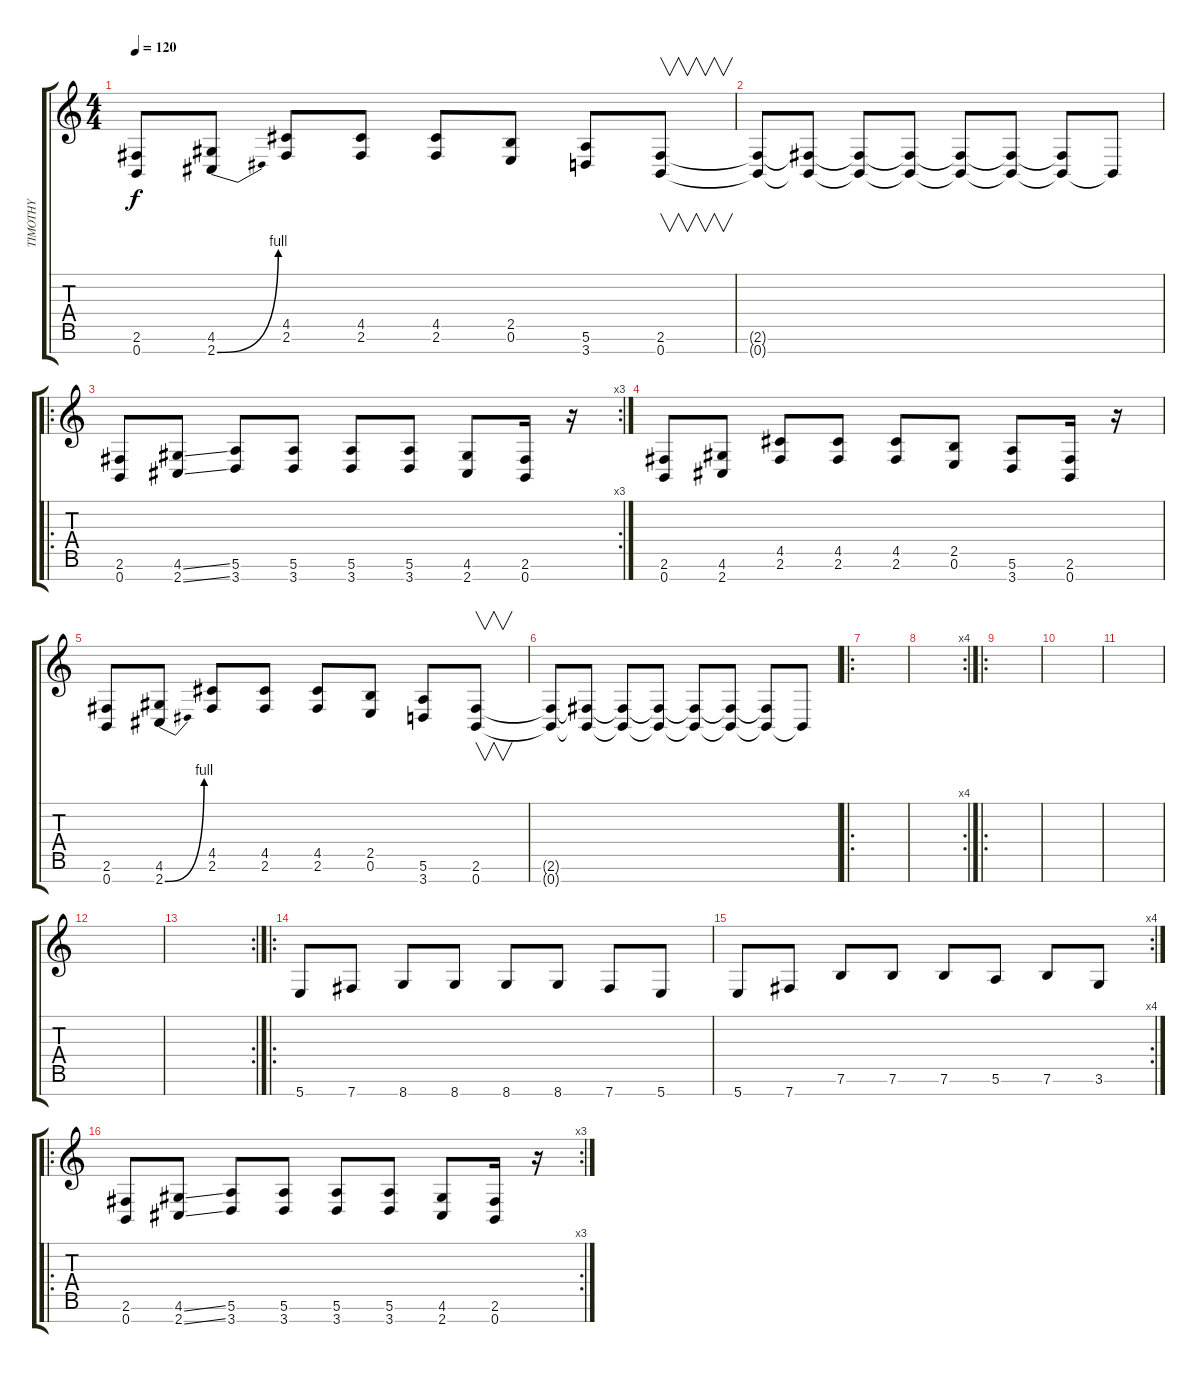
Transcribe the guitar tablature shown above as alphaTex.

\track ("TIMOTHY" "TIMOTHY") {instrument distortionguitar}
\staff {score tabs}
\tuning (E4 B3 G3 D3 A2 E2 B1) {hide}
\ts (4 4)
\tempo 120
\clef g2
\ks c
(2.6 0.7).8{dy f} (4.6 2.7{be (bend 0 0 60 4)}).8 (4.5 2.6).8 (4.5 2.6).8 (4.5 2.6).8 (2.5 0.6).8 (5.6 3.7).8 (2.6 0.7).8{v} |
(2.6{t} 0.7{t}).8 (2.6{t} 0.7{t}).8 (2.6{t} 0.7{t}).8 (2.6{t} 0.7{t}).8 (2.6{t} 0.7{t}).8 (2.6{t} 0.7{t}).8 (2.6{t} 0.7{t}).8 0.7{t}.8 |
\ro
\rc 3
(2.6 0.7).8 (4.6{ss} 2.7{ss}).8 (5.6 3.7).8 (5.6 3.7).8 (5.6 3.7).8 (5.6 3.7).8 (4.6 2.7).8 (2.6 0.7).16 r.16 |
(2.6 0.7).8 (4.6 2.7).8 (4.5 2.6).8 (4.5 2.6).8 (4.5 2.6).8 (2.5 0.6).8 (5.6 3.7).8 (2.6 0.7).16 r.16 |
(2.6 0.7).8 (4.6 2.7{be (bend 0 0 60 4)}).8 (4.5 2.6).8 (4.5 2.6).8 (4.5 2.6).8 (2.5 0.6).8 (5.6 3.7).8 (2.6 0.7).8{v} |
(2.6{t} 0.7{t}).8 (2.6{t} 0.7{t}).8 (2.6{t} 0.7{t}).8 (2.6{t} 0.7{t}).8 (2.6{t} 0.7{t}).8 (2.6{t} 0.7{t}).8 (2.6{t} 0.7{t}).8 0.7{t}.8 |
\ro
|
\rc 4
|
\ro
|
|
|
|
\rc 2
|
\ro
5.7.8 7.7.8 8.7.8 8.7.8 8.7.8 8.7.8 7.7.8 5.7.8 |
\rc 4
5.7.8 7.7.8 7.6.8 7.6.8 7.6.8 5.6.8 7.6.8 3.6.8 |
\ro
\rc 3
(2.6 0.7).8 (4.6{ss} 2.7{ss}).8 (5.6 3.7).8 (5.6 3.7).8 (5.6 3.7).8 (5.6 3.7).8 (4.6 2.7).8 (2.6 0.7).16 r.16
